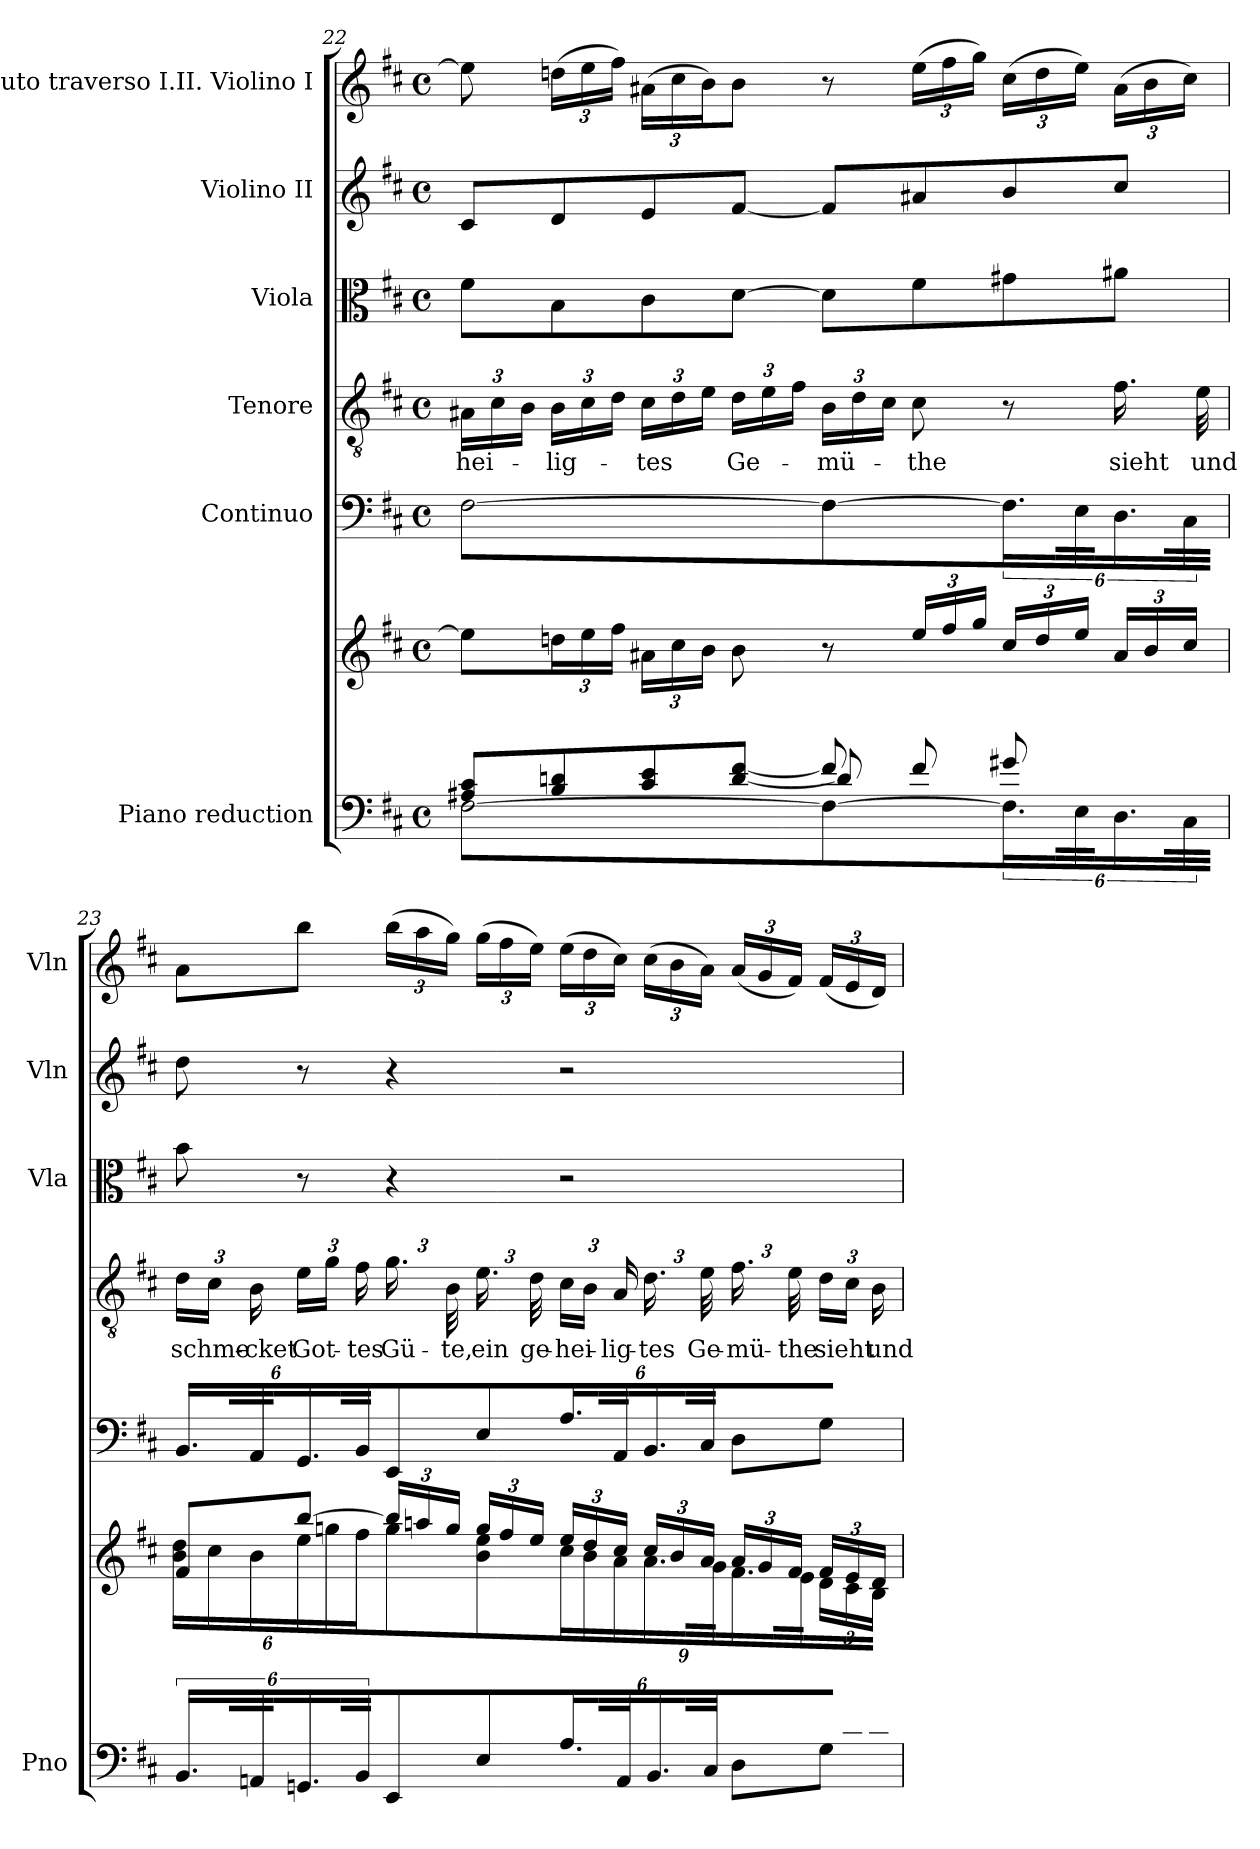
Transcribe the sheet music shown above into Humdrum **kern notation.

**kern	**kern	**kern	**kern	**text	**kern	**kern	**kern
*part6	*part6	*part5	*part4	*part4	*part3	*part2	*part1
*staff7	*staff6	*staff5	*staff4	*staff4	*staff3	*staff2	*staff1
*I"Piano reduction	*	*I"Continuo	*I"Tenore	*	*I"Viola	*I"Violino II	*I"Flauto traverso I.II. Violino I
*I'Pno	*	*	*	*	*I'Vla	*I'Vln	*I'Vln
*clefF4	*clefG2	*clefF4	*clefGv2	*	*clefC3	*clefG2	*clefG2
*k[f#c#]	*k[f#c#]	*k[f#c#]	*k[f#c#]	*	*k[f#c#]	*k[f#c#]	*k[f#c#]
*M4/4	*M4/4	*M4/4	*M4/4	*	*M4/4	*M4/4	*M4/4
*met(c)	*met(c)	*met(c)	*met(c)	*	*met(c)	*met(c)	*met(c)
=22	=22	=22	=22	=22	=22	=22	=22
*^	*^	*	*	*	*	*	*
*	*^	*	*^	*	*	*	*	*	*
*	*	*	*	*	*	*	*Xbrackettup	*	*	*	*
!	!	!	!	!	!	!	!	!LO:LY:b	!	!	!
2ryy	8A#X/ 8c#/L	[2F#\	8ee\L]	2ryy	2..ryy	[2F#\	24A#X\LL	-hei-	8f#\L	8c#/L	8ee\]
.	.	.	.	.	.	.	24c#\	.	.	.	.
.	.	.	.	.	.	.	24B\JJ	.	.	.	.
*	*	*	*Xbrackettup	*	*	*	*	*	*	*	*
!	!	!	!	!	!	!	!	!LO:LY:b	!	!	!
*	*	*	*	*	*	*	*	*	*	*	*Xbrackettup
.	8B/ 8dn/	.	24ddn\L	.	.	.	24B\LL	-lig-	8B\	8d/	(24ddn\LL
.	.	.	24ee\	.	.	.	24c#\	.	.	.	24ee\
.	.	.	24ff#\JJ	.	.	.	24d\JJ	.	.	.	24ff#\JJ)
!	!	!	!	!	!	!	!	!LO:LY:b	!	!	!
.	8c#/ 8e/	.	24a#X\LL	.	.	.	24c#\LL	-tes	8c#\	8e/	(24a#X\LL
.	.	.	24cc#\	.	.	.	24d\	.	.	.	24cc#\
.	.	.	24b\JJ	.	.	.	24e\JJ	.	.	.	24b\J)
!	!	!	!	!	!	!	!	!LO:LY:b	!	!	!
.	[8d/ [8f#/J	.	8b\	.	.	.	24d\LL	Ge-	[8d\J	[8f#/J	8b\J
.	.	.	.	.	.	.	24e\	.	.	.	.
.	.	.	.	.	.	.	24f#\JJ	.	.	.	.
!	!	!	!	!	!	!	!	!LO:LY:b	!	!	!
8f#/L]	8d/L]	4F#\_	8r	8ryy	.	4F#\_	24B\LL	-mü-	8d\L]	8f#/L]	8r
.	.	.	.	.	.	.	24d\	.	.	.	.
.	.	.	.	.	.	.	24c#\JJ	.	.	.	.
!	!	!	!	!	!	!	!	!LO:LY:b	!	!	!
4.ryy	8f#/	.	24ee/LL	8a#\	.	.	8c#\	-the	8f#\	8a#X/	(24ee\LL
.	.	.	24ff#/	.	.	.	.	.	.	.	24ff#\
.	.	.	24gg/JJ	.	.	.	.	.	.	.	24gg\JJ)
.	8g#X/	24.F#\LL]	24cc#/LL	8b\	.	24.F#\LL]	8r	.	8g#X\	8b/	(24cc#\LL
.	.	.	24dd/	.	.	.	.	.	.	.	24dd\
.	.	48ryy	.	.	.	48ryy	.	.	.	.	.
.	.	48E\J	24ee/JJ	.	.	48E\J	.	.	.	.	24ee\JJ)
.	.	48ryy	.	.	.	48ryy	.	.	.	.	.
*	*	*Xbrackettup	*	*	*	*Xbrackettup	*	*	*	*	*
!	!	!	!	!	!	!	!	!LO:LY:b	!	!	!
.	8ryy	24.D\	24a#/LL	8cc#\J	8an\J	24.D\	16.f#\	sieht	8a#X\J	8cc#/J	(24a#\LL
.	.	.	24b/	.	.	.	.	.	.	.	24b\
.	.	48ryy	.	.	.	48ryy	.	.	.	.	.
.	.	48C#\JJJ	24cc#/JJ	.	.	48C#\JJJ	.	.	.	.	24cc#\JJ)
!	!	!	!	!	!	!	!	!LO:LY:b	!	!	!
.	.	.	.	.	.	.	32e\	und	.	.	.
.	.	48ryy	.	.	.	48ryy	.	.	.	.	.
*	*	*	*	*v	*v	*	*	*	*	*	*
!!LO:LB:g=z
=23	=23	=23	=23	=23	=23	=23	=23	=23	=23	=23
!	!	!	!	!	!	!	!LO:LY:b	!	!	!
*	*v	*v	*	*	*	*	*	*	*	*
2ryy	24.BB/LL	8f#/L	24b\ 24dd\LL	24.BB/LL	24d\LL	schme-	8b\	8dd\	8a\L
.	.	.	24cc#\	.	24c#\JJ	.	.	.	.
.	48ryy	.	.	48ryy	.	.	.	.	.
!	!	!	!	!	!	!LO:LY:b	!	!	!
.	48AAn/J	.	24b\JJ	48AA/J	24B\	-cket	.	.	.
.	48ryy	.	.	48ryy	.	.	.	.	.
!	!	!	!	!	!	!LO:LY:b	!	!	!
.	24.GGn/	[8bb/J	24ee\LL	24.GG/	24e\LL	Got-	8r	8r	8bb\J
.	.	.	24ggn\	.	24g\JJ	.	.	.	.
.	48ryy	.	.	48ryy	.	.	.	.	.
!	!	!	!	!	!	!LO:LY:b	!	!	!
.	48BB/JJJ	.	24ff#\JJ	48BB/JJJ	24f#\	-tes	.	.	.
.	48ryy	.	.	48ryy	.	.	.	.	.
!	!	!	!	!	!	!LO:LY:b	!	!	!
.	8EE/L	24bb/LL]	8gg\L	8EE/L	24.g\	Gü-	4r	4r	(24bb\LL
.	.	24aan/	.	.	.	.	.	.	24aa\
.	.	.	.	.	48ryy	.	.	.	.
!	!	!	!	!	!	!LO:LY:b	!	!	!
.	.	24gg/JJ	.	.	48B\	-te,	.	.	24gg\JJ)
.	.	.	.	.	48ryy	.	.	.	.
!	!	!	!	!	!	!LO:LY:b	!	!	!
.	8E/J	24gg/LL	8b\ 8ee\J	8E/J	24.e\	ein	.	.	(24gg\LL
.	.	24ff#/	.	.	.	.	.	.	24ff#\
.	.	.	.	.	48ryy	.	.	.	.
!	!	!	!	!	!	!LO:LY:b	!	!	!
.	.	24ee/JJ	.	.	48d\	ge-	.	.	24ee\JJ)
.	.	.	.	.	48ryy	.	.	.	.
*brackettup	*Xbrackettup	*	*	*	*	*	*	*	*
!	!	!	!	!	!	!LO:LY:b	!	!	!
24.A/LL	24.A\LL	24ee/LL	24cc#\LL	24.A\LL	24c#\LL	-hei-	2r	2r	(24ee\LL
.	.	24dd/	24b\	.	24B\JJ	.	.	.	24dd\
48ryy	48ryy	.	.	48ryy	.	.	.	.	.
!	!	!	!	!	!	!LO:LY:b	!	!	!
48C#/J	48AA\J	24cc#/JJ	24a\JJ	48AA\J	24A/	-lig-	.	.	24cc#\JJ)
48ryy	48ryy	.	.	48ryy	.	.	.	.	.
*	*	*	*brackettup	*	*	*	*	*	*
!	!	!	!	!	!	!LO:LY:b	!	!	!
24.D/	24.BB\	24cc#/LL	24.a\LL	24.BB\	24.d\	-tes	.	.	(24cc#\LL
.	.	24b/	.	.	.	.	.	.	24b\
48ryy	48ryy	.	48ryy	48ryy	48ryy	.	.	.	.
!	!	!	!	!	!	!LO:LY:b	!	!	!
48E/JJJ	48C#\JJJ	24a/JJ	48g\JJJ	48C#\JJJ	48e\	Ge-	.	.	24a\JJ)
48ryy	48ryy	.	48ryy	48ryy	48ryy	.	.	.	.
*	*	*Xbrackettup	*brackettup	*	*	*	*	*	*
!	!	!	!	!	!	!LO:LY:b	!	!	!
24F#/LL	8D\L	24a/LL	24.f#\LL	8D\L	24.f#\	-mü-	.	.	(24a/LL
24G/	.	24g/	.	.	.	.	.	.	24g/
.	.	.	48ryy	.	48ryy	.	.	.	.
!	!	!	!	!	!	!LO:LY:b	!	!	!
24A/JJ	.	24f#/JJ	48e\JJJ	.	48e\	-the	.	.	24f#/JJ)
.	.	.	48ryy	.	48ryy	.	.	.	.
*	*	*Xbrackettup	*	*	*	*	*	*	*
!	!	!	!	!	!	!LO:LY:b	!	!	!
24B/LL	8G\J	24f#/LL	24d\LL	8G\J	24d\LL	sieht	.	.	(24f#/LL
24c#/	.	24e/	24c#\	.	24c#\JJ	.	.	.	24e/
!	!	!	!	!	!	!LO:LY:b	!	!	!
24d/JJ	.	24d/JJ	24B\JJ	.	24B\	und	.	.	24d/JJ)
*v	*v	*	*	*	*	*	*	*	*
*	*v	*v	*	*	*	*	*	*
=	=	=	=	=	=	=	=
*-	*-	*-	*-	*-	*-	*-	*-
